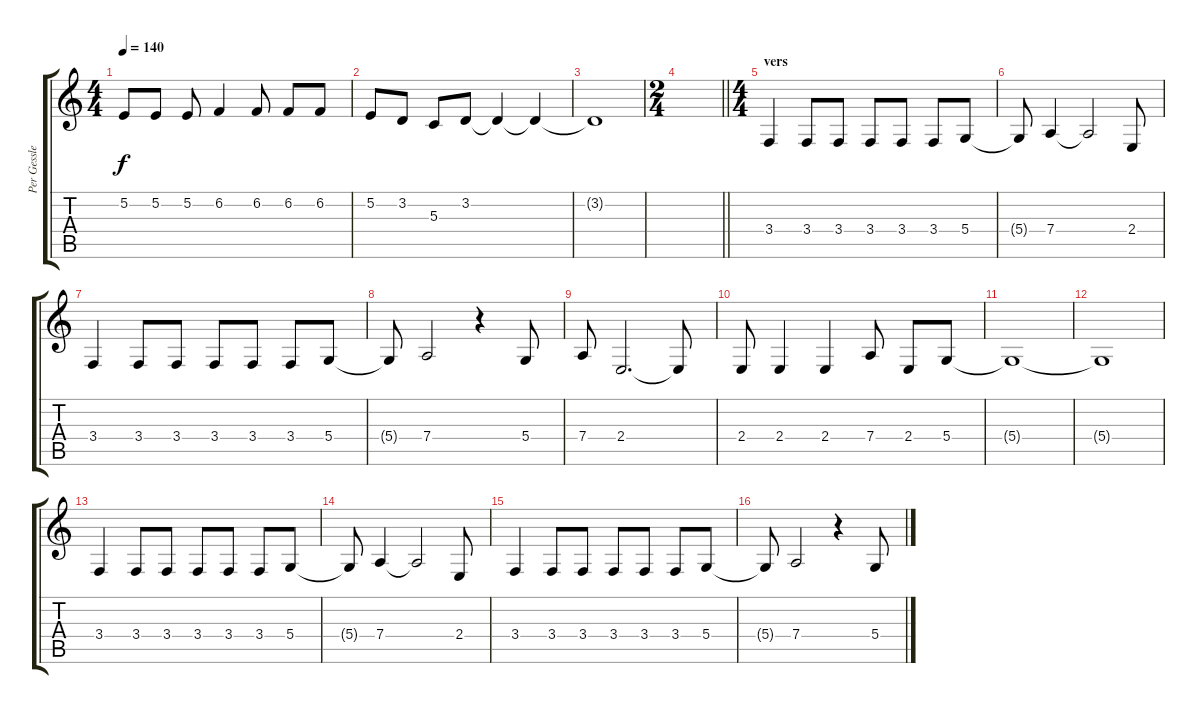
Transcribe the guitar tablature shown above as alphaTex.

\track ("Per Gessle" "Per Gessle") {instrument lead6voice}
\staff {score tabs}
\tuning (E4 B3 G3 D3 A2 E2) {hide}
\ts (4 4)
\tempo 140
\clef g2
\ks c
5.2.8{dy f} 5.2.8 5.2.8 6.2.4 6.2.8 6.2.8 6.2.8 |
5.2.8 3.2.8 5.3.8 3.2.8 3.2{t}.4 3.2{t}.4 |
3.2{t}.1 |
\ts (2 4)
\barLineRight lightlight
|
\ts (4 4)
\section ("" "vers")
3.4.4 3.4.8 3.4.8 3.4.8 3.4.8 3.4.8 5.4.8 |
5.4{t}.8 7.4.4 7.4{t}.2 2.4.8 |
3.4.4 3.4.8 3.4.8 3.4.8 3.4.8 3.4.8 5.4.8 |
5.4{t}.8 7.4.2 r.4 5.4.8 |
7.4.8 2.4.2{d} 2.4{t}.8 |
2.4.8 2.4.4 2.4.4 7.4.8 2.4.8 5.4.8 |
5.4{t}.1 |
5.4{t}.1 |
3.4.4 3.4.8 3.4.8 3.4.8 3.4.8 3.4.8 5.4.8 |
5.4{t}.8 7.4.4 7.4{t}.2 2.4.8 |
3.4.4 3.4.8 3.4.8 3.4.8 3.4.8 3.4.8 5.4.8 |
5.4{t}.8 7.4.2 r.4 5.4.8
